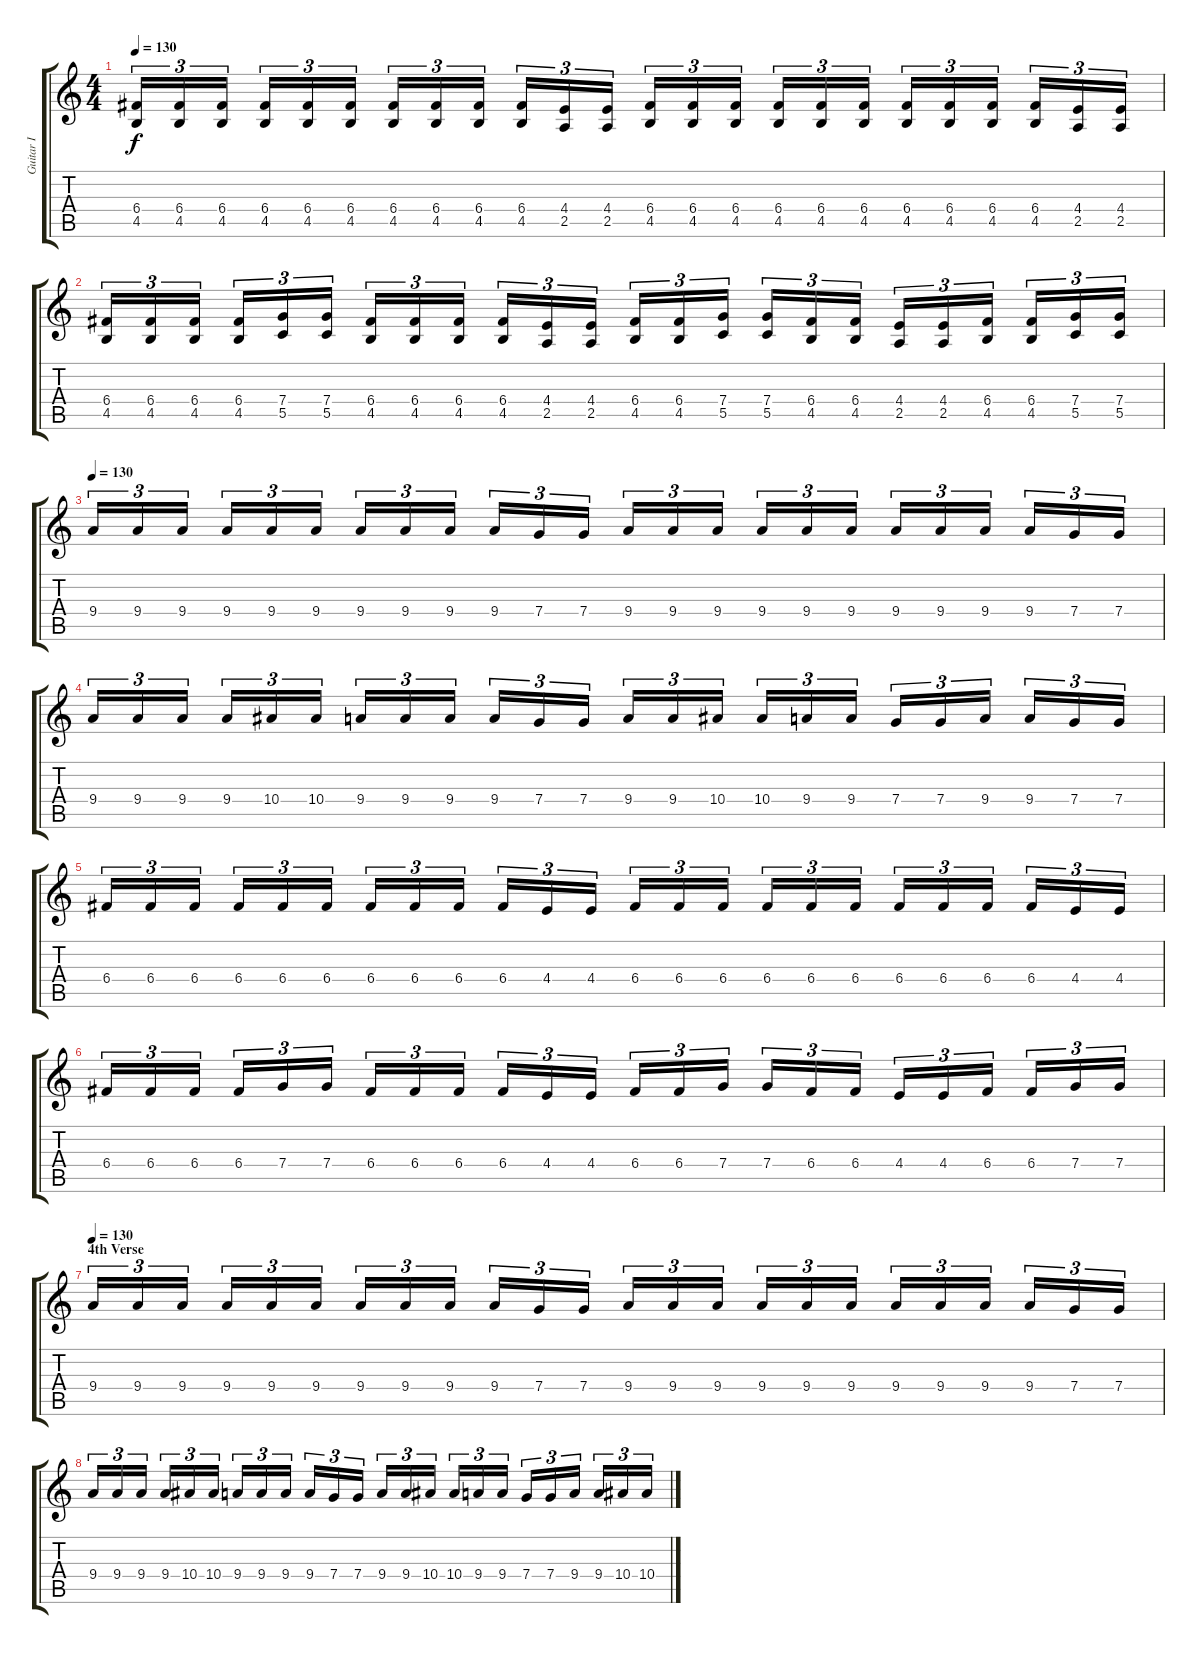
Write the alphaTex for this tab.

\track ("Guitar I" "Guitar I") {instrument distortionguitar}
\staff {score tabs}
\tuning (D4 A3 F3 C3 G2 D2) {hide}
\ts (4 4)
\tempo 130
\clef g2
\ks c
(6.4 4.5).16{tu (3 2) dy f} (6.4 4.5).16{tu (3 2)} (6.4 4.5).16{tu (3 2)} (6.4 4.5).16{tu (3 2)} (6.4 4.5).16{tu (3 2)} (6.4 4.5).16{tu (3 2)} (6.4 4.5).16{tu (3 2)} (6.4 4.5).16{tu (3 2)} (6.4 4.5).16{tu (3 2)} (6.4 4.5).16{tu (3 2)} (4.4 2.5).16{tu (3 2)} (4.4 2.5).16{tu (3 2)} (6.4 4.5).16{tu (3 2)} (6.4 4.5).16{tu (3 2)} (6.4 4.5).16{tu (3 2)} (6.4 4.5).16{tu (3 2)} (6.4 4.5).16{tu (3 2)} (6.4 4.5).16{tu (3 2)} (6.4 4.5).16{tu (3 2)} (6.4 4.5).16{tu (3 2)} (6.4 4.5).16{tu (3 2)} (6.4 4.5).16{tu (3 2)} (4.4 2.5).16{tu (3 2)} (4.4 2.5).16{tu (3 2)} |
(6.4 4.5).16{tu (3 2)} (6.4 4.5).16{tu (3 2)} (6.4 4.5).16{tu (3 2)} (6.4 4.5).16{tu (3 2)} (7.4 5.5).16{tu (3 2)} (7.4 5.5).16{tu (3 2)} (6.4 4.5).16{tu (3 2)} (6.4 4.5).16{tu (3 2)} (6.4 4.5).16{tu (3 2)} (6.4 4.5).16{tu (3 2)} (4.4 2.5).16{tu (3 2)} (4.4 2.5).16{tu (3 2)} (6.4 4.5).16{tu (3 2)} (6.4 4.5).16{tu (3 2)} (7.4 5.5).16{tu (3 2)} (7.4 5.5).16{tu (3 2)} (6.4 4.5).16{tu (3 2)} (6.4 4.5).16{tu (3 2)} (4.4 2.5).16{tu (3 2)} (4.4 2.5).16{tu (3 2)} (6.4 4.5).16{tu (3 2)} (6.4 4.5).16{tu (3 2)} (7.4 5.5).16{tu (3 2)} (7.4 5.5).16{tu (3 2)} |
\tempo 130
9.4.16{tu (3 2)} 9.4.16{tu (3 2)} 9.4.16{tu (3 2)} 9.4.16{tu (3 2)} 9.4.16{tu (3 2)} 9.4.16{tu (3 2)} 9.4.16{tu (3 2)} 9.4.16{tu (3 2)} 9.4.16{tu (3 2)} 9.4.16{tu (3 2)} 7.4.16{tu (3 2)} 7.4.16{tu (3 2)} 9.4.16{tu (3 2)} 9.4.16{tu (3 2)} 9.4.16{tu (3 2)} 9.4.16{tu (3 2)} 9.4.16{tu (3 2)} 9.4.16{tu (3 2)} 9.4.16{tu (3 2)} 9.4.16{tu (3 2)} 9.4.16{tu (3 2)} 9.4.16{tu (3 2)} 7.4.16{tu (3 2)} 7.4.16{tu (3 2)} |
9.4.16{tu (3 2)} 9.4.16{tu (3 2)} 9.4.16{tu (3 2)} 9.4.16{tu (3 2)} 10.4.16{tu (3 2)} 10.4.16{tu (3 2)} 9.4.16{tu (3 2)} 9.4.16{tu (3 2)} 9.4.16{tu (3 2)} 9.4.16{tu (3 2)} 7.4.16{tu (3 2)} 7.4.16{tu (3 2)} 9.4.16{tu (3 2)} 9.4.16{tu (3 2)} 10.4.16{tu (3 2)} 10.4.16{tu (3 2)} 9.4.16{tu (3 2)} 9.4.16{tu (3 2)} 7.4.16{tu (3 2)} 7.4.16{tu (3 2)} 9.4.16{tu (3 2)} 9.4.16{tu (3 2)} 7.4.16{tu (3 2)} 7.4.16{tu (3 2)} |
6.4.16{tu (3 2)} 6.4.16{tu (3 2)} 6.4.16{tu (3 2)} 6.4.16{tu (3 2)} 6.4.16{tu (3 2)} 6.4.16{tu (3 2)} 6.4.16{tu (3 2)} 6.4.16{tu (3 2)} 6.4.16{tu (3 2)} 6.4.16{tu (3 2)} 4.4.16{tu (3 2)} 4.4.16{tu (3 2)} 6.4.16{tu (3 2)} 6.4.16{tu (3 2)} 6.4.16{tu (3 2)} 6.4.16{tu (3 2)} 6.4.16{tu (3 2)} 6.4.16{tu (3 2)} 6.4.16{tu (3 2)} 6.4.16{tu (3 2)} 6.4.16{tu (3 2)} 6.4.16{tu (3 2)} 4.4.16{tu (3 2)} 4.4.16{tu (3 2)} |
6.4.16{tu (3 2)} 6.4.16{tu (3 2)} 6.4.16{tu (3 2)} 6.4.16{tu (3 2)} 7.4.16{tu (3 2)} 7.4.16{tu (3 2)} 6.4.16{tu (3 2)} 6.4.16{tu (3 2)} 6.4.16{tu (3 2)} 6.4.16{tu (3 2)} 4.4.16{tu (3 2)} 4.4.16{tu (3 2)} 6.4.16{tu (3 2)} 6.4.16{tu (3 2)} 7.4.16{tu (3 2)} 7.4.16{tu (3 2)} 6.4.16{tu (3 2)} 6.4.16{tu (3 2)} 4.4.16{tu (3 2)} 4.4.16{tu (3 2)} 6.4.16{tu (3 2)} 6.4.16{tu (3 2)} 7.4.16{tu (3 2)} 7.4.16{tu (3 2)} |
\section ("" "4th Verse")
\tempo 130
9.4.16{tu (3 2)} 9.4.16{tu (3 2)} 9.4.16{tu (3 2)} 9.4.16{tu (3 2)} 9.4.16{tu (3 2)} 9.4.16{tu (3 2)} 9.4.16{tu (3 2)} 9.4.16{tu (3 2)} 9.4.16{tu (3 2)} 9.4.16{tu (3 2)} 7.4.16{tu (3 2)} 7.4.16{tu (3 2)} 9.4.16{tu (3 2)} 9.4.16{tu (3 2)} 9.4.16{tu (3 2)} 9.4.16{tu (3 2)} 9.4.16{tu (3 2)} 9.4.16{tu (3 2)} 9.4.16{tu (3 2)} 9.4.16{tu (3 2)} 9.4.16{tu (3 2)} 9.4.16{tu (3 2)} 7.4.16{tu (3 2)} 7.4.16{tu (3 2)} |
9.4.16{tu (3 2)} 9.4.16{tu (3 2)} 9.4.16{tu (3 2)} 9.4.16{tu (3 2)} 10.4.16{tu (3 2)} 10.4.16{tu (3 2)} 9.4.16{tu (3 2)} 9.4.16{tu (3 2)} 9.4.16{tu (3 2)} 9.4.16{tu (3 2)} 7.4.16{tu (3 2)} 7.4.16{tu (3 2)} 9.4.16{tu (3 2)} 9.4.16{tu (3 2)} 10.4.16{tu (3 2)} 10.4.16{tu (3 2)} 9.4.16{tu (3 2)} 9.4.16{tu (3 2)} 7.4.16{tu (3 2)} 7.4.16{tu (3 2)} 9.4.16{tu (3 2)} 9.4.16{tu (3 2)} 10.4.16{tu (3 2)} 10.4.16{tu (3 2)}
